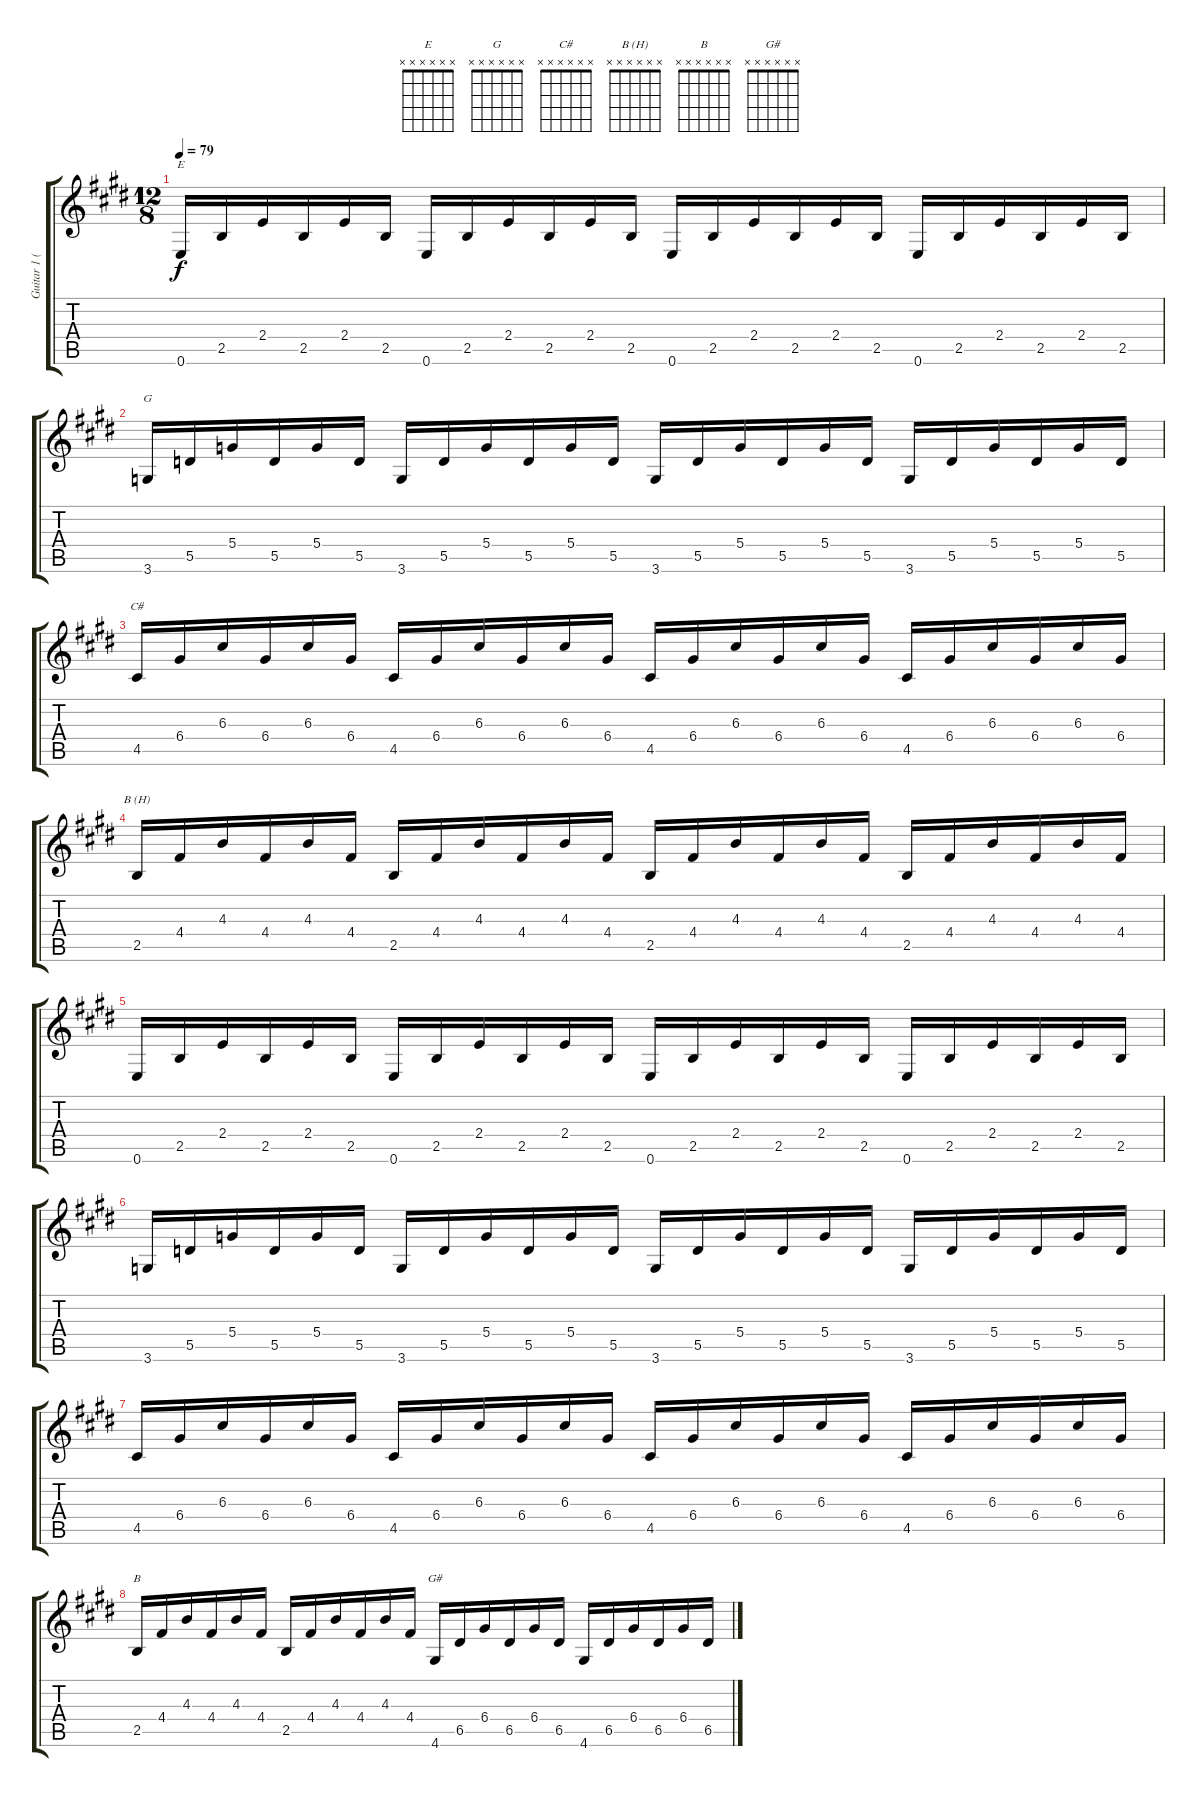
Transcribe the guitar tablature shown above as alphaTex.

\track ("Guitar 1 (Janick)" "Guitar 1 (") {instrument distortionguitar}
\staff {score tabs}
\tuning (E4 B3 G3 D3 A2 E2) {hide}
\chord ("E" x x x x x x) {firstfret 0}
\chord ("G" x x x x x x) {firstfret 0}
\chord ("C#" x x x x x x) {firstfret 0}
\chord ("B (H)" x x x x x x) {firstfret 0}
\chord ("B" x x x x x x) {firstfret 0}
\chord ("G#" x x x x x x) {firstfret 0}
\ts (12 8)
\tempo 79
\clef g2
\ks e
0.6.16{ch "E" dy f instrument electricguitarmuted} 2.5.16 2.4.16 2.5.16 2.4.16 2.5.16 0.6.16 2.5.16 2.4.16 2.5.16 2.4.16 2.5.16 0.6.16 2.5.16 2.4.16 2.5.16 2.4.16 2.5.16 0.6.16 2.5.16 2.4.16 2.5.16 2.4.16 2.5.16 |
3.6.16{ch "G"} 5.5.16 5.4.16 5.5.16 5.4.16 5.5.16 3.6.16 5.5.16 5.4.16 5.5.16 5.4.16 5.5.16 3.6.16 5.5.16 5.4.16 5.5.16 5.4.16 5.5.16 3.6.16 5.5.16 5.4.16 5.5.16 5.4.16 5.5.16 |
4.5.16{ch "C#"} 6.4.16 6.3.16 6.4.16 6.3.16 6.4.16 4.5.16 6.4.16 6.3.16 6.4.16 6.3.16 6.4.16 4.5.16 6.4.16 6.3.16 6.4.16 6.3.16 6.4.16 4.5.16 6.4.16 6.3.16 6.4.16 6.3.16 6.4.16 |
2.5.16{ch "B (H)"} 4.4.16 4.3.16 4.4.16 4.3.16 4.4.16 2.5.16 4.4.16 4.3.16 4.4.16 4.3.16 4.4.16 2.5.16 4.4.16 4.3.16 4.4.16 4.3.16 4.4.16 2.5.16 4.4.16 4.3.16 4.4.16 4.3.16 4.4.16 |
0.6.16{instrument electricguitarmuted} 2.5.16 2.4.16 2.5.16 2.4.16 2.5.16 0.6.16 2.5.16 2.4.16 2.5.16 2.4.16 2.5.16 0.6.16 2.5.16 2.4.16 2.5.16 2.4.16 2.5.16 0.6.16 2.5.16 2.4.16 2.5.16 2.4.16 2.5.16 |
3.6.16 5.5.16 5.4.16 5.5.16 5.4.16 5.5.16 3.6.16 5.5.16 5.4.16 5.5.16 5.4.16 5.5.16 3.6.16 5.5.16 5.4.16 5.5.16 5.4.16 5.5.16 3.6.16 5.5.16 5.4.16 5.5.16 5.4.16 5.5.16 |
4.5.16 6.4.16 6.3.16 6.4.16 6.3.16 6.4.16 4.5.16 6.4.16 6.3.16 6.4.16 6.3.16 6.4.16 4.5.16 6.4.16 6.3.16 6.4.16 6.3.16 6.4.16 4.5.16 6.4.16 6.3.16 6.4.16 6.3.16 6.4.16 |
2.5.16{ch "B"} 4.4.16 4.3.16 4.4.16 4.3.16 4.4.16 2.5.16 4.4.16 4.3.16 4.4.16 4.3.16 4.4.16 4.6.16{ch "G#"} 6.5.16 6.4.16 6.5.16 6.4.16 6.5.16 4.6.16 6.5.16 6.4.16 6.5.16 6.4.16 6.5.16
